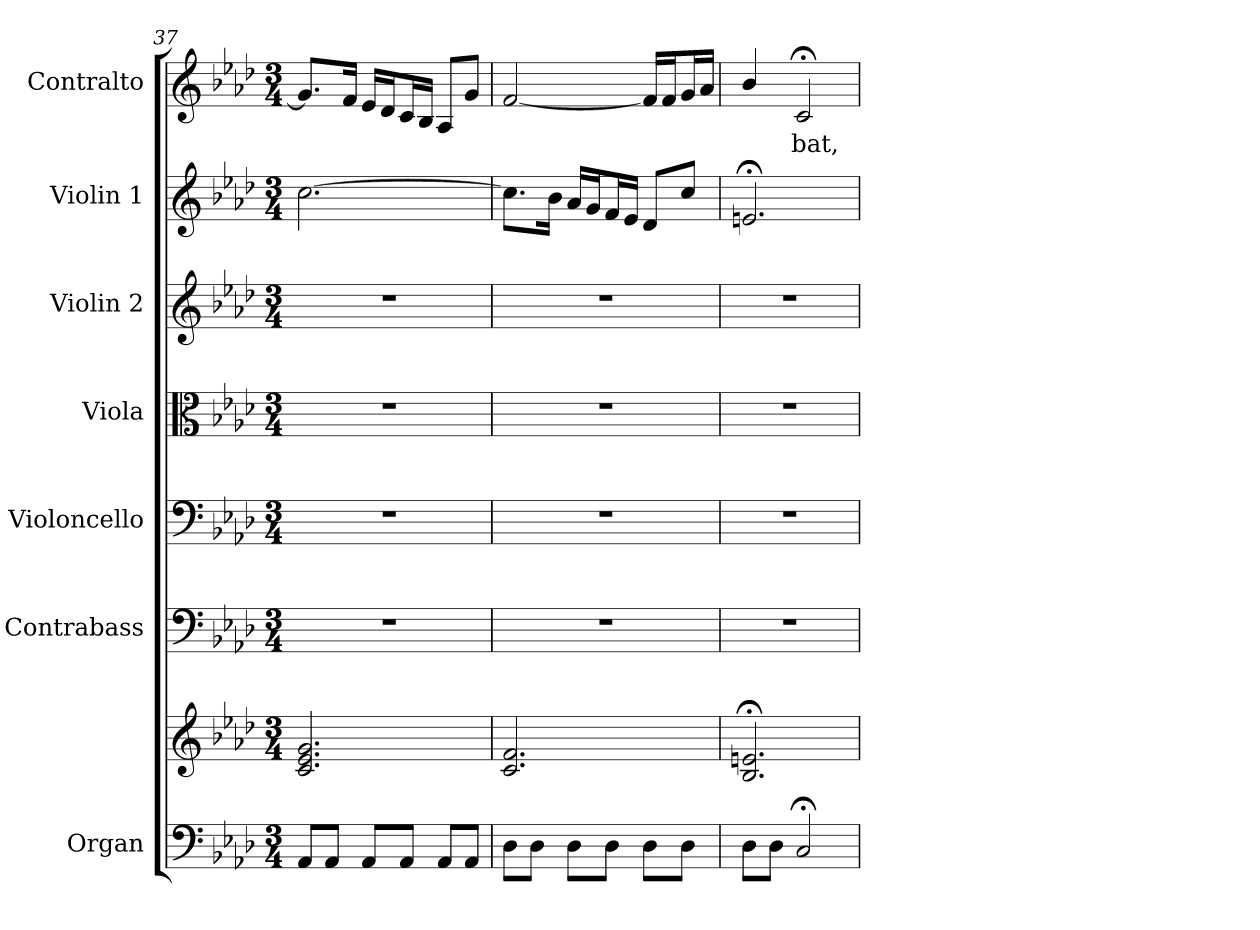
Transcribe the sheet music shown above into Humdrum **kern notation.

**kern	**kern	**kern	**kern	**kern	**kern	**kern	**kern	**text
*part7	*part7	*part6	*part5	*part4	*part3	*part2	*part1	*part1
*staff8	*staff7	*staff6	*staff5	*staff4	*staff3	*staff2	*staff1	*staff1
*I"Organ	*	*I"Contrabass	*I"Violoncello	*I"Viola	*I"Violin 2	*I"Violin 1	*I"Contralto	*
*I'Org.	*	*I'Cb.	*I'Vc.	*I'Vla.	*I'Vln. 2	*I'Vln. 1	*I'C.	*
!!LO:LB:g=z
*clefF4	*clefG2	*clefF4	*clefF4	*clefC3	*clefG2	*clefG2	*clefG2	*
*	*	*ITrd7c12	*	*	*	*	*	*
*k[b-e-a-d-]	*k[b-e-a-d-]	*k[b-e-a-d-]	*k[b-e-a-d-]	*k[b-e-a-d-]	*k[b-e-a-d-]	*k[b-e-a-d-]	*k[b-e-a-d-]	*
*f:	*f:	*f:	*f:	*f:	*f:	*f:	*f:	*
*M3/4	*M3/4	*M3/4	*M3/4	*M3/4	*M3/4	*M3/4	*M3/4	*
=37	=37	=37	=37	=37	=37	=37	=37	=37
!	!	!LO:N:vis=1	!LO:N:vis=1	!LO:N:vis=1	!LO:N:vis=1	!	!	!
8AA-i/L	2.ci/ 2.e-i 2.gi	2.r	2.r	2.r	2.r	[2.cci\	8.gi/L]	.
8AA-i/J	.	.	.	.	.	.	.	.
.	.	.	.	.	.	.	16fi/Jk	.
8AA-i/L	.	.	.	.	.	.	16e-i/LL	.
.	.	.	.	.	.	.	16d-i/J	.
8AA-i/J	.	.	.	.	.	.	16ci/L	.
.	.	.	.	.	.	.	16B-i/JJ	.
8AA-i/L	.	.	.	.	.	.	8A-i/L	.
8AA-i/J	.	.	.	.	.	.	8gi/J	.
=38	=38	=38	=38	=38	=38	=38	=38	=38
!	!	!LO:N:vis=1	!LO:N:vis=1	!LO:N:vis=1	!LO:N:vis=1	!	!	!
8D-i\L	2.ci/ 2.fi	2.r	2.r	2.r	2.r	8.cci\L]	[2fi/	.
8D-i\J	.	.	.	.	.	.	.	.
.	.	.	.	.	.	16b-i\Jk	.	.
8D-i\L	.	.	.	.	.	16a-i/LL	.	.
.	.	.	.	.	.	16gi/J	.	.
8D-i\J	.	.	.	.	.	16fi/L	.	.
.	.	.	.	.	.	16e-i/JJ	.	.
8D-i\L	.	.	.	.	.	8d-i/L	16fi/LL]	.
.	.	.	.	.	.	.	16fi/J	.
8D-i\J	.	.	.	.	.	8cci/J	16gi/L	.
.	.	.	.	.	.	.	16a-i/JJ	.
=39	=39	=39	=39	=39	=39	=39	=39	=39
!	!	!LO:N:vis=1	!LO:N:vis=1	!LO:N:vis=1	!LO:N:vis=1	!	!	!
8D-i\L	2.B-i/; 2.eni;	2.r	2.r	2.r	2.r	2.en;i/	4b-i/	.
8D-i\J	.	.	.	.	.	.	.	.
!	!	!	!	!	!	!	!	!LO:LY:b:color=#000000
2C;i/	.	.	.	.	.	.	2c;i/	-bat,
=	=	=	=	=	=	=	=	=
*-	*-	*-	*-	*-	*-	*-	*-	*-
